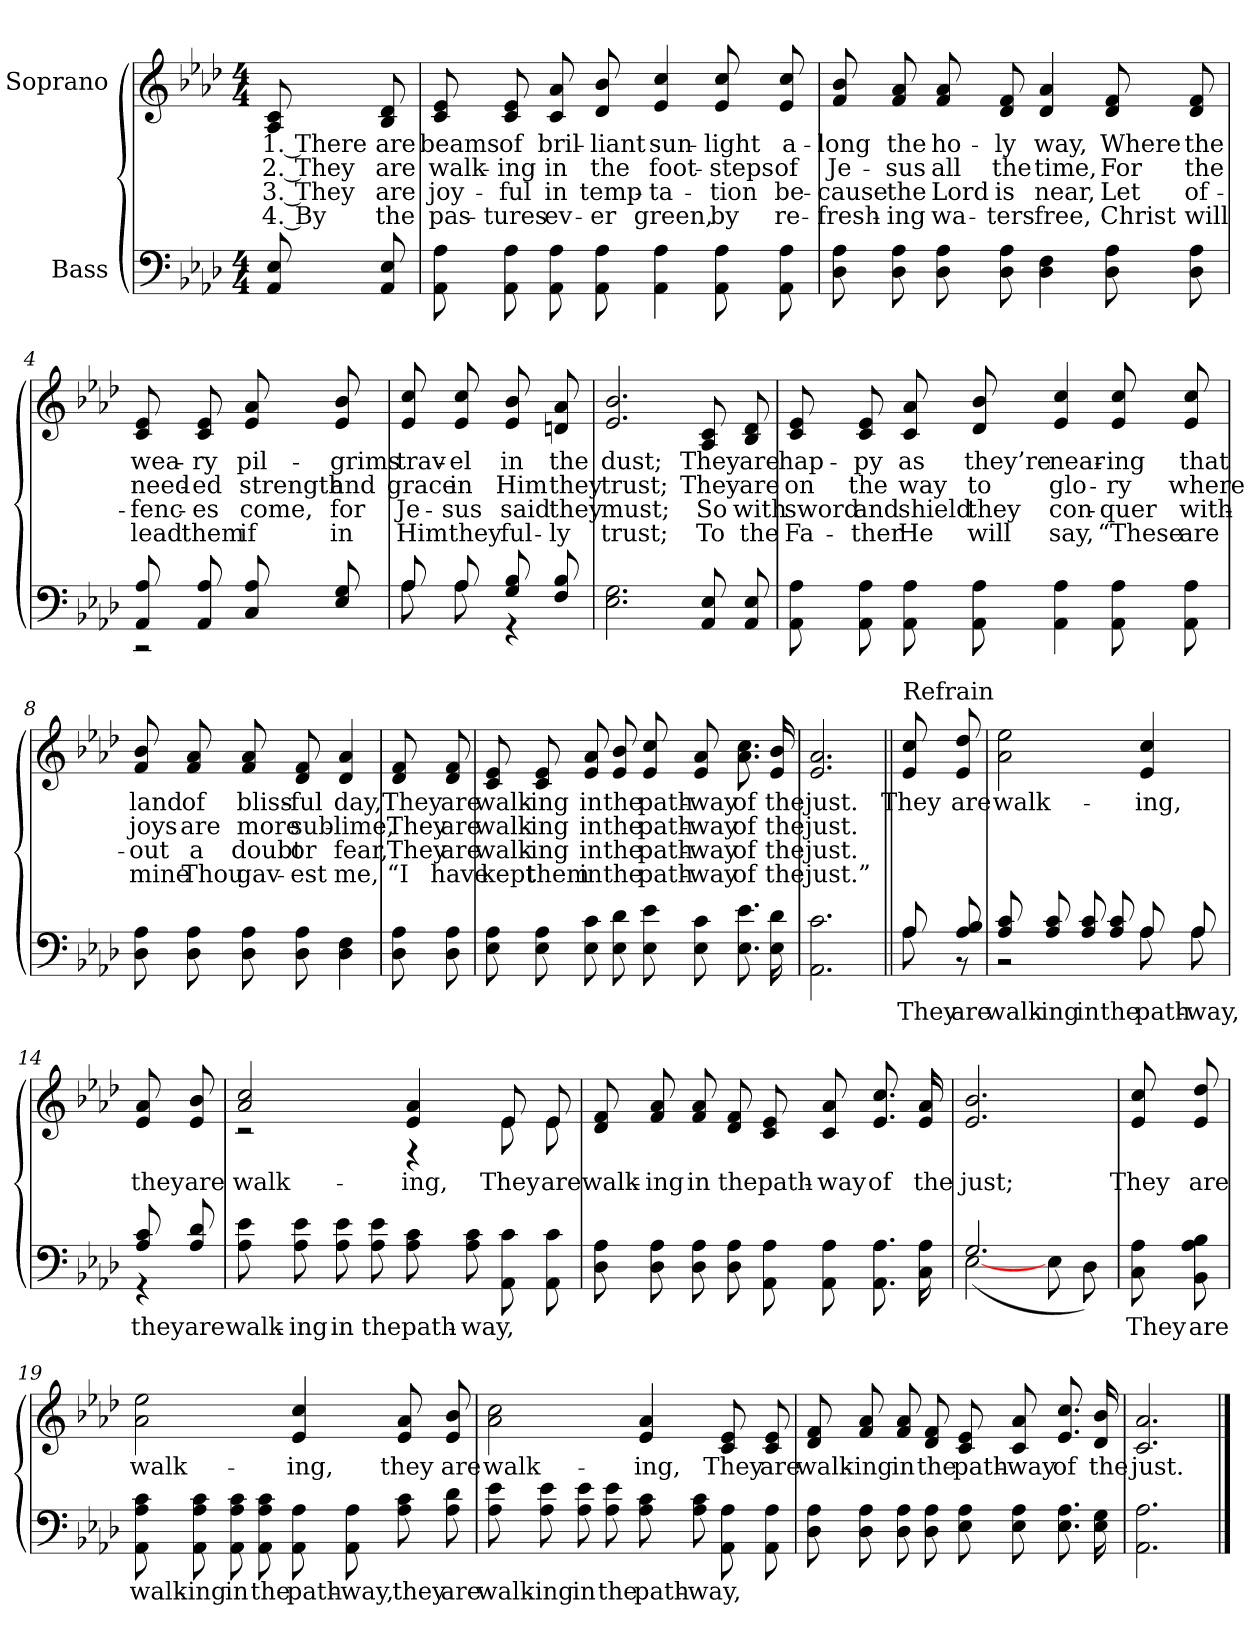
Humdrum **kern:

**kern	**text	**kern	**text	**text	**text	**text
*part2	*part2	*part1	*part1	*part1	*part1	*part1
*staff2	*staff2	*staff1	*staff1	*staff1	*staff1	*staff1
*I"Bass	*	*I"Soprano	*	*	*	*
*clefF4	*	*clefG2	*	*	*	*
*k[b-e-a-d-]	*	*k[b-e-a-d-]	*	*	*	*
*A-:	*	*A-:	*	*	*	*
*M4/4	*	*M4/4	*	*	*	*
*MM90	*	*MM90	*	*	*	*
=1	=1	=1	=1	=1	=1	=1
8AA- 8E-L	.	8A- 8cL	-1. There	-2. They	-3. They	-4. By
8AA- 8E-	.	8B- 8d-	-are	-are	-are	-the
=2	=2	=2	=2	=2	=2	=2
8AA- 8A-L	.	8c 8e-L	-beams	-walk-	-joy-	-pas-
8AA- 8A-	.	8c 8e-	-of	-ing	-ful	-tures
8AA- 8A-	.	8c 8a-	-bril-	-in	-in	-ev-
8AA- 8A-	.	8d- 8b-	-liant	-the	-temp-	-er
4AA- 4A-	.	4e- 4cc	-sun-	-foot-	-ta-	-green,
8AA- 8A-L	.	8e- 8ccL	-light	-steps	-tion	-by
8AA- 8A-	.	8e- 8cc	-a-	-of	-be-	-re-
=3	=3	=3	=3	=3	=3	=3
8D- 8A-L	.	8f 8b-L	-long	-Je-	-cause	-fresh-
8D- 8A-	.	8f 8a-	-the	-sus	-the	-ing
8D- 8A-	.	8f 8a-	-ho-	-all	-Lord	-wa-
8D- 8A-	.	8d- 8f	-ly	-the	-is	-ters
4D- 4F	.	4d- 4a-	-way,	-time,	-near,	-free,
8D- 8A-L	.	8d- 8fL	-Where	-For	-Let	-Christ
8D- 8A-	.	8d- 8f	-the	-the	-of-	-will
=4	=4	=4	=4	=4	=4	=4
*^	*	*	*	*	*	*
8AA- 8A-L	2r	.	8c 8e-L	-wea-	-need-	-fenc-	-lead
8AA- 8A-	.	.	8c 8e-	-ry	-ed	-es	-them
8C 8A-L	.	.	8e- 8a-L	-pil-	-strength	-come,	-if
8E- 8G	.	.	8e- 8b-	-grims	-and	-for	-in
=5	=5	=5	=5	=5	=5	=5	=5
8A-L	8A-L	.	8e- 8ccL	-trav-	-grace	-Je-	-Him
8A-	8A-	.	8e- 8cc	-el	-in	-sus	-they
8G 8B-L	4r	.	8e- 8b-L	-in	-Him	-said	-ful-
8F 8B-	.	.	8d 8a-	-the	-they	-they	-ly
*v	*v	*	*	*	*	*	*
=6	=6	=6	=6	=6	=6	=6
2.E- 2.G	.	2.e- 2.b-	-dust;	-trust;	-must;	-trust;
8AA- 8E-	.	8A- 8c	-They	-They	-So	-To
8AA- 8E-	.	8B- 8d-	-are	-are	-with	-the
=7	=7	=7	=7	=7	=7	=7
8AA- 8A-L	.	8c 8e-L	-hap-	-on	-sword	-Fa-
8AA- 8A-	.	8c 8e-	-py	-the	-and	-ther
8AA- 8A-	.	8c 8a-	-as	-way	-shield	-He
8AA- 8A-	.	8d- 8b-	-they’re	-to	-they	-will
4AA- 4A-	.	4e- 4cc	-near-	-glo-	-con-	-say,
8AA- 8A-L	.	8e- 8ccL	-ing	-ry	-quer	-“These
8AA- 8A-	.	8e- 8cc	-that	-where	-with-	-are
=8	=8	=8	=8	=8	=8	=8
8D- 8A-L	.	8f 8b-L	-land	-joys	-out	-mine
8D- 8A-	.	8f 8a-	-of	-are	-a	-Thou
8D- 8A-L	.	8f 8a-L	-bliss-	-more	-doubt	-gav-
8D- 8A-	.	8d- 8f	-ful	-sub-	-or	-est
4D- 4F	.	4d- 4a-	-day,	-lime,	-fear,	-me,
=9	=9	=9	=9	=9	=9	=9
8D- 8A-L	.	8d- 8fL	-They	-They	-They	-“I
8D- 8A-	.	8d- 8f	-are	-are	-are	-have
=10	=10	=10	=10	=10	=10	=10
8E- 8A-L	.	8c 8e-L	-walk-	-walk-	-walk-	-kept
8E- 8A-	.	8c 8e-	-ing	-ing	-ing	-them
8E- 8c	.	8e- 8a-	-in	-in	-in	-in
8E- 8d-	.	8e- 8b-	-the	-the	-the	-the
8E- 8e-L	.	8e- 8ccL	-path-	-path-	-path-	-path-
8E- 8c	.	8e- 8a-	-way	-way	-way	-way
8.E- 8.e-L	.	8.a- 8.ccL	-of	-of	-of	-of
16E- 16d-	.	16e- 16b-	-the	-the	-the	-the
=11	=11	=11	=11	=11	=11	=11
2.AA- 2.c	.	2.e- 2.a-	-just.	-just.	-just.	-just.”
=12||	=12||	=12||	=12||	=12||	=12||	=12||
*^	*	*	*	*	*	*
!	!	!	!LO:TX:a:t=Refrain	!	!	!	!
8A-L	8A-L	-They	8e- 8ccL	-They	.	.	.
8A- 8B-	8r	-are	8e- 8dd-	-are	.	.	.
=13	=13	=13	=13	=13	=13	=13	=13
8A- 8cL	2r	-walk-	2a- 2ee-	-walk-	.	.	.
8A- 8c	.	-ing	.	.	.	.	.
8A- 8cL	.	-in	.	.	.	.	.
8A- 8c	.	-the	.	.	.	.	.
8A-L	8A-L	-path-	4e- 4cc	-ing,	.	.	.
8A-	8A-	-way,	.	.	.	.	.
=14	=14	=14	=14	=14	=14	=14	=14
8A- 8cL	4r	-they	8e- 8a-L	-they	.	.	.
8A- 8d-	.	-are	8e- 8b-	-are	.	.	.
*v	*v	*	*	*	*	*	*
=15	=15	=15	=15	=15	=15	=15
*	*	*^	*	*	*	*
8A- 8e-L	-walk-	2a- 2cc	2r	-walk-	.	.	.
8A- 8e-	-ing	.	.	.	.	.	.
8A- 8e-	-in	.	.	.	.	.	.
8A- 8e-	-the	.	.	.	.	.	.
8A- 8cL	-path-	4e- 4a-	4r	-ing,	.	.	.
8A- 8c	-way,	.	.	.	.	.	.
8AA- 8c	.	8e-L	8e-L	-They	.	.	.
8AA- 8c	.	8e-	8e-	-are	.	.	.
*	*	*v	*v	*	*	*	*
=16	=16	=16	=16	=16	=16	=16
8D- 8A-L	.	8d- 8fL	-walk-	.	.	.
8D- 8A-	.	8f 8a-	-ing	.	.	.
8D- 8A-	.	8f 8a-	-in	.	.	.
8D- 8A-	.	8d- 8f	-the	.	.	.
8AA- 8A-L	.	8c 8e-L	-path-	.	.	.
8AA- 8A-	.	8c 8a-	-way	.	.	.
8.AA- 8.A-L	.	8.e- 8.ccL	-of	.	.	.
16C 16A-	.	16e- 16a-	-the	.	.	.
=17	=17	=17	=17	=17	=17	=17
*^	*	*	*	*	*	*
2.G	([2E-	.	2.e- 2.b-	-just;	.	.	.
.	8E-L	.	.	.	.	.	.
.	8D-)	.	.	.	.	.	.
*v	*v	*	*	*	*	*	*
=18	=18	=18	=18	=18	=18	=18
8C 8A-L	-They	8e- 8ccL	-They	.	.	.
8BB- 8A- 8B-	-are	8e- 8dd-	-are	.	.	.
=19	=19	=19	=19	=19	=19	=19
8AA- 8A- 8cL	-walk-	2a- 2ee-	-walk-	.	.	.
8AA- 8A- 8c	-ing	.	.	.	.	.
8AA- 8A- 8c	-in	.	.	.	.	.
8AA- 8A- 8c	-the	.	.	.	.	.
8AA- 8A-L	-path-	4e- 4cc	-ing,	.	.	.
8AA- 8A-	-way,	.	.	.	.	.
8A- 8c	-they	8e- 8a-L	-they	.	.	.
8A- 8d-	-are	8e- 8b-	-are	.	.	.
=20	=20	=20	=20	=20	=20	=20
8A- 8e-L	-walk-	2a- 2cc	-walk-	.	.	.
8A- 8e-	-ing	.	.	.	.	.
8A- 8e-	-in	.	.	.	.	.
8A- 8e-	-the	.	.	.	.	.
8A- 8cL	-path-	4e- 4a-	-ing,	.	.	.
8A- 8c	-way,	.	.	.	.	.
8AA- 8A-	.	8c 8e-L	-They	.	.	.
8AA- 8A-	.	8c 8e-	-are	.	.	.
=21	=21	=21	=21	=21	=21	=21
8D- 8A-L	.	8d- 8fL	-walk-	.	.	.
8D- 8A-	.	8f 8a-	-ing	.	.	.
8D- 8A-	.	8f 8a-	-in	.	.	.
8D- 8A-	.	8d- 8f	-the	.	.	.
8E- 8A-L	.	8c 8e-L	-path-	.	.	.
8E- 8A-	.	8c 8a-	-way	.	.	.
8.E- 8.A-L	.	8.e- 8.ccL	-of	.	.	.
16E- 16G	.	16d- 16b-	-the	.	.	.
=22	=22	=22	=22	=22	=22	=22
2.AA- 2.A-	.	2.c 2.a-	-just.	.	.	.
==	==	==	==	==	==	==
*-	*-	*-	*-	*-	*-	*-
